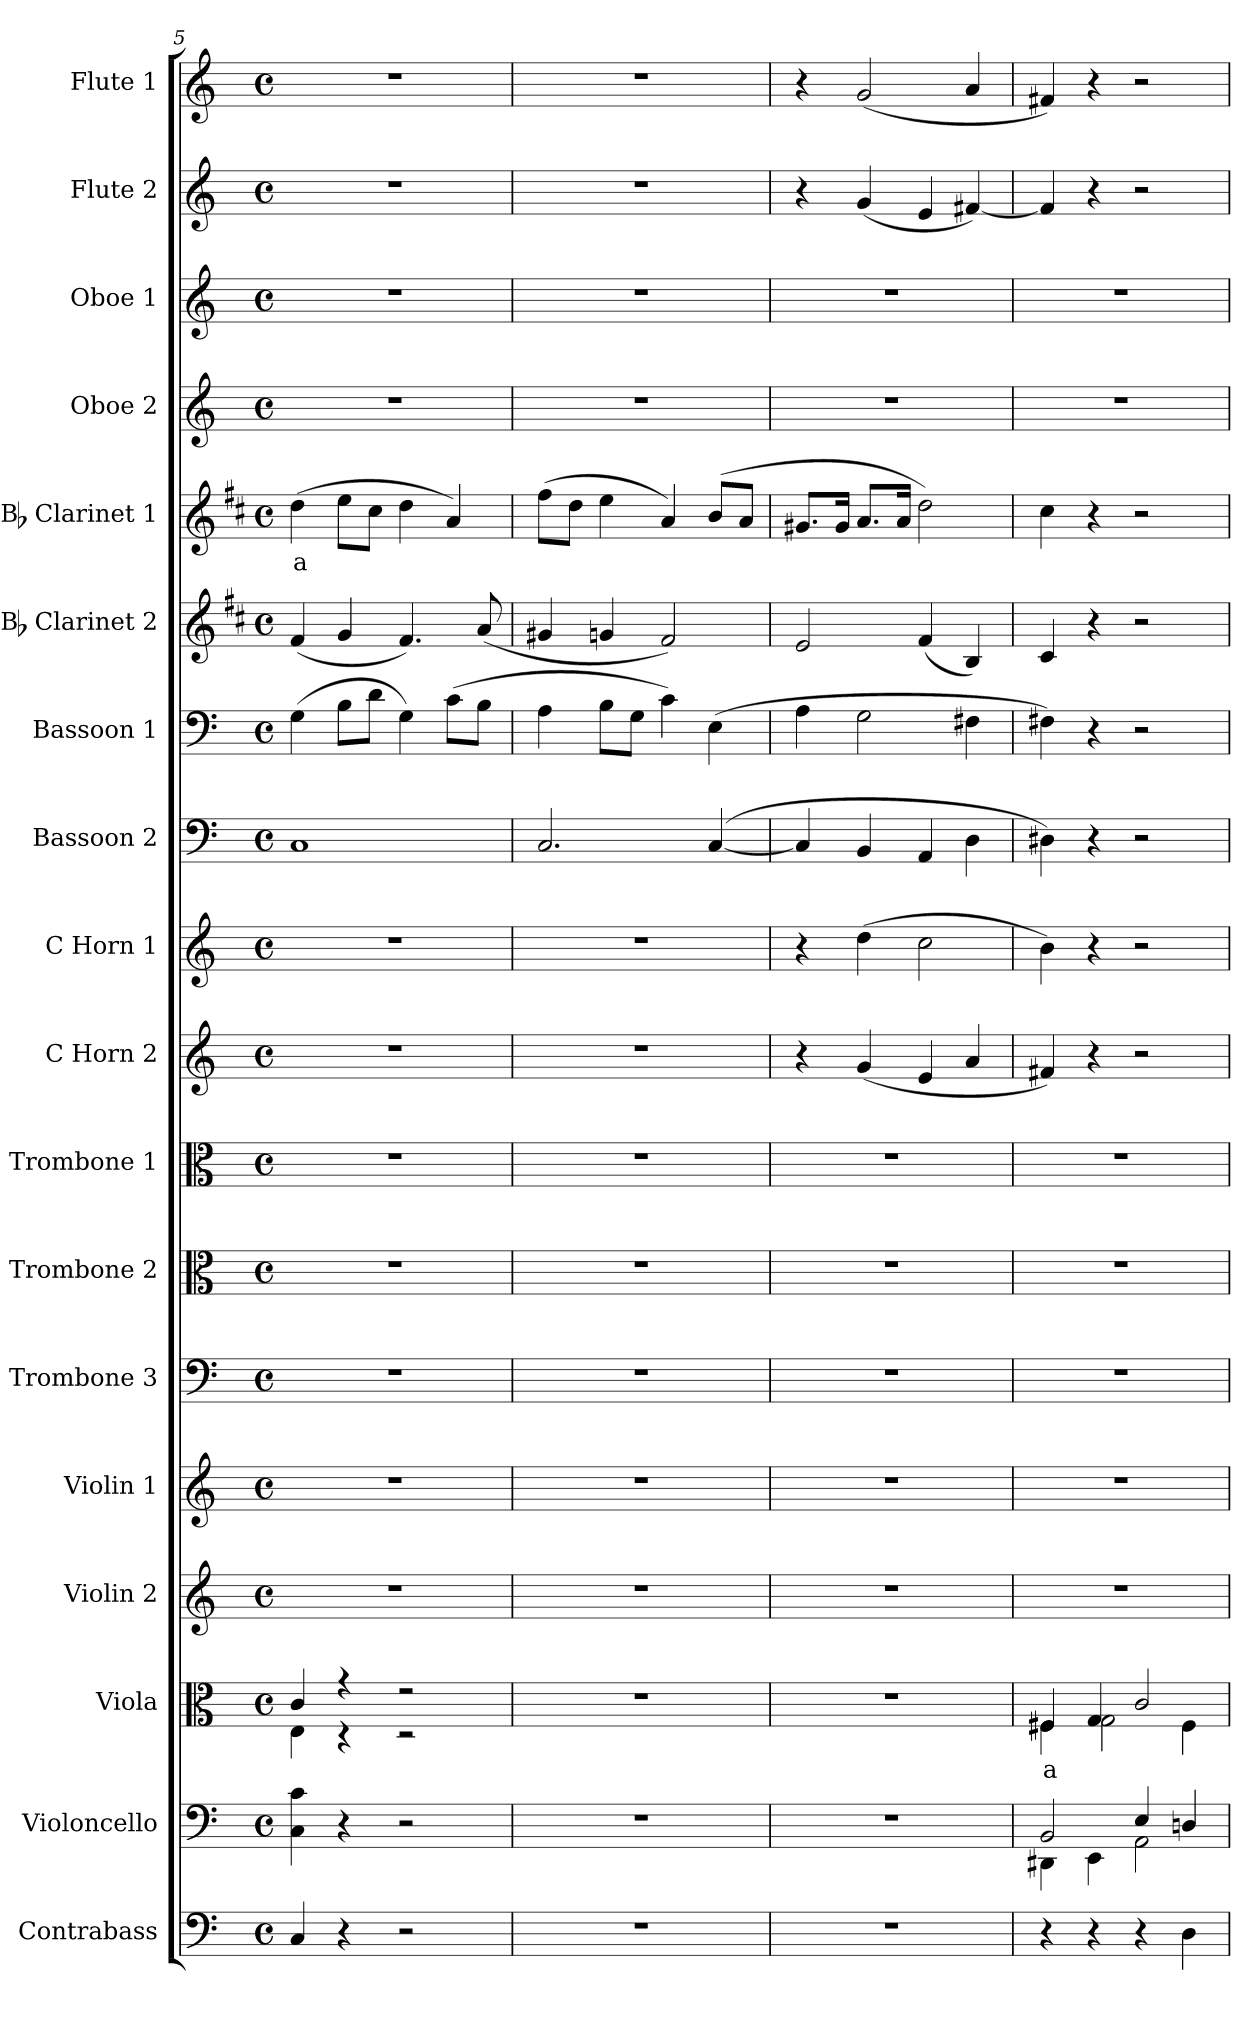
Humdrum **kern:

**kern	**kern	**kern	**text	**kern	**kern	**kern	**kern	**kern	**kern	**kern	**kern	**kern	**kern	**kern	**text	**kern	**kern	**kern	**kern
*part18	*part17	*part16	*part16	*part15	*part14	*part13	*part12	*part11	*part10	*part9	*part8	*part7	*part6	*part5	*part5	*part4	*part3	*part2	*part1
*staff18	*staff17	*staff16	*staff16	*staff15	*staff14	*staff13	*staff12	*staff11	*staff10	*staff9	*staff8	*staff7	*staff6	*staff5	*staff5	*staff4	*staff3	*staff2	*staff1
*I"Contrabass	*I"Violoncello	*I"Viola	*	*I"Violin 2	*I"Violin 1	*I"Trombone 3	*I"Trombone 2	*I"Trombone 1	*I"C Horn 2	*I"C Horn 1	*I"Bassoon 2	*I"Bassoon 1	*I"Bb Clarinet 2	*I"Bb Clarinet 1	*	*I"Oboe 2	*I"Oboe 1	*I"Flute 2	*I"Flute 1
*I'Cb	*I'Vc	*I'Vla	*	*I'Vln 2	*I'Vln 1	*I'Trb 3	*I'Trb 2	*I'Trb 1	*I'Hn 2	*I'Hn 1	*I'Bsn 2	*I'Bsn 1	*I'Cl 2	*I'Cl 1	*	*I'Ob 2	*I'Ob 1	*I'Fl 2	*I'Fl 1
*clefF4	*clefF4	*clefC3	*	*clefG2	*clefG2	*clefF4	*clefC3	*clefC3	*clefG2	*clefG2	*clefF4	*clefF4	*clefG2	*clefG2	*	*clefG2	*clefG2	*clefG2	*clefG2
*ITrd7c12	*	*	*	*	*	*	*	*	*ITrd4c7	*ITrd4c7	*	*	*ITrd1c2	*ITrd1c2	*	*	*	*	*
*k[]	*k[]	*k[]	*	*k[]	*k[]	*k[]	*k[]	*k[]	*k[b-]	*k[b-]	*k[]	*k[]	*k[]	*k[]	*	*k[]	*k[]	*k[]	*k[]
*M4/4	*M4/4	*M4/4	*	*M4/4	*M4/4	*M4/4	*M4/4	*M4/4	*M4/4	*M4/4	*M4/4	*M4/4	*M4/4	*M4/4	*	*M4/4	*M4/4	*M4/4	*M4/4
*met(c)	*met(c)	*met(c)	*	*met(c)	*met(c)	*met(c)	*met(c)	*met(c)	*met(c)	*met(c)	*met(c)	*met(c)	*met(c)	*met(c)	*	*met(c)	*met(c)	*met(c)	*met(c)
=5	=5	=5	=5	=5	=5	=5	=5	=5	=5	=5	=5	=5	=5	=5	=5	=5	=5	=5	=5
*	*	*^	*	*	*	*	*	*	*	*	*	*	*	*	*	*	*	*	*
!	!	!	!	!	!	!	!	!	!	!	!	!	!	!	!	!LO:LY:b:color=#FF0000	!	!	!	!
4CC/	4C\ 4c\	4c/	4E\	.	1r	1r	1r	1r	1r	1r	1r	1C	(4G\	(4e/	(4cc\	a	1r	1r	1r	1r
4r	4r	4r	4r	.	.	.	.	.	.	.	.	.	8B\L	4f/	8dd\L	.	.	.	.	.
.	.	.	.	.	.	.	.	.	.	.	.	.	8d\J	.	8b\J	.	.	.	.	.
2r	2r	2r	2r	.	.	.	.	.	.	.	.	.	4G\)	4.e/)	4cc\	.	.	.	.	.
.	.	.	.	.	.	.	.	.	.	.	.	.	(8c\L	.	4g/)	.	.	.	.	.
.	.	.	.	.	.	.	.	.	.	.	.	.	8B\J	(8g/	.	.	.	.	.	.
*	*	*v	*v	*	*	*	*	*	*	*	*	*	*	*	*	*	*	*	*	*
=6	=6	=6	=6	=6	=6	=6	=6	=6	=6	=6	=6	=6	=6	=6	=6	=6	=6	=6	=6
1r	1r	1r	.	1r	1r	1r	1r	1r	1r	1r	2.C/	4A\	4f#X/	(8ee\L	.	1r	1r	1r	1r
.	.	.	.	.	.	.	.	.	.	.	.	.	.	8cc\J	.	.	.	.	.
.	.	.	.	.	.	.	.	.	.	.	.	8B\L	4fn/	4dd\	.	.	.	.	.
.	.	.	.	.	.	.	.	.	.	.	.	8G\J	.	.	.	.	.	.	.
.	.	.	.	.	.	.	.	.	.	.	.	4c\)	2e/)	4g/)	.	.	.	.	.
.	.	.	.	.	.	.	.	.	.	.	([4C/	(4E\	.	(8a/L	.	.	.	.	.
.	.	.	.	.	.	.	.	.	.	.	.	.	.	8g/J	.	.	.	.	.
=7	=7	=7	=7	=7	=7	=7	=7	=7	=7	=7	=7	=7	=7	=7	=7	=7	=7	=7	=7
1r	1r	1r	.	1r	1r	1r	1r	1r	4r	4r	4C/]	4A\	2d/	8.f#X/L	.	1r	1r	4r	4r
.	.	.	.	.	.	.	.	.	.	.	.	.	.	16f#/Jk	.	.	.	.	.
.	.	.	.	.	.	.	.	.	(4c/	(4g\	4BB/	2G\	.	8.g/L	.	.	.	(4g/	(2g/
.	.	.	.	.	.	.	.	.	.	.	.	.	.	16g/Jk	.	.	.	.	.
.	.	.	.	.	.	.	.	.	4A/	2f\	4AA/	.	(4e/	2cc\)	.	.	.	4e/	.
.	.	.	.	.	.	.	.	.	4d/	.	4D\	4F#X\	4A/)	.	.	.	.	[4f#X/)	4a/
!!LO:PB:g=z
=8	=8	=8	=8	=8	=8	=8	=8	=8	=8	=8	=8	=8	=8	=8	=8	=8	=8	=8	=8
*	*^	*	*	*	*	*	*	*	*	*	*	*	*	*	*	*	*	*	*
!	!	!	!	!LO:LY:b:color=#FF0000	!	!	!	!	!	!	!	!	!	!	!	!	!	!	!	!
*	*	*	*^	*	*	*	*	*	*	*	*	*	*	*	*	*	*	*	*	*
4r	2BB/	4DD#X\	4F#X/	4F#\	a	1r	1r	1r	1r	1r	4Bn/)	4e\)	4D#X\)	4F#X\)	4B/	4b\	.	1r	1r	4f#/]	4f#X/)
4r	.	4EE\	4G/	2G\	.	.	.	.	.	.	4r	4r	4r	4r	4r	4r	.	.	.	4r	4r
4r	4E/	2AA\	2c/	.	.	.	.	.	.	.	2r	2r	2r	2r	2r	2r	.	.	.	2r	2r
4DD\	4Dn/	.	.	4F#\	.	.	.	.	.	.	.	.	.	.	.	.	.	.	.	.	.
*	*v	*v	*	*	*	*	*	*	*	*	*	*	*	*	*	*	*	*	*	*	*
*	*	*v	*v	*	*	*	*	*	*	*	*	*	*	*	*	*	*	*	*	*
=	=	=	=	=	=	=	=	=	=	=	=	=	=	=	=	=	=	=	=
*-	*-	*-	*-	*-	*-	*-	*-	*-	*-	*-	*-	*-	*-	*-	*-	*-	*-	*-	*-
